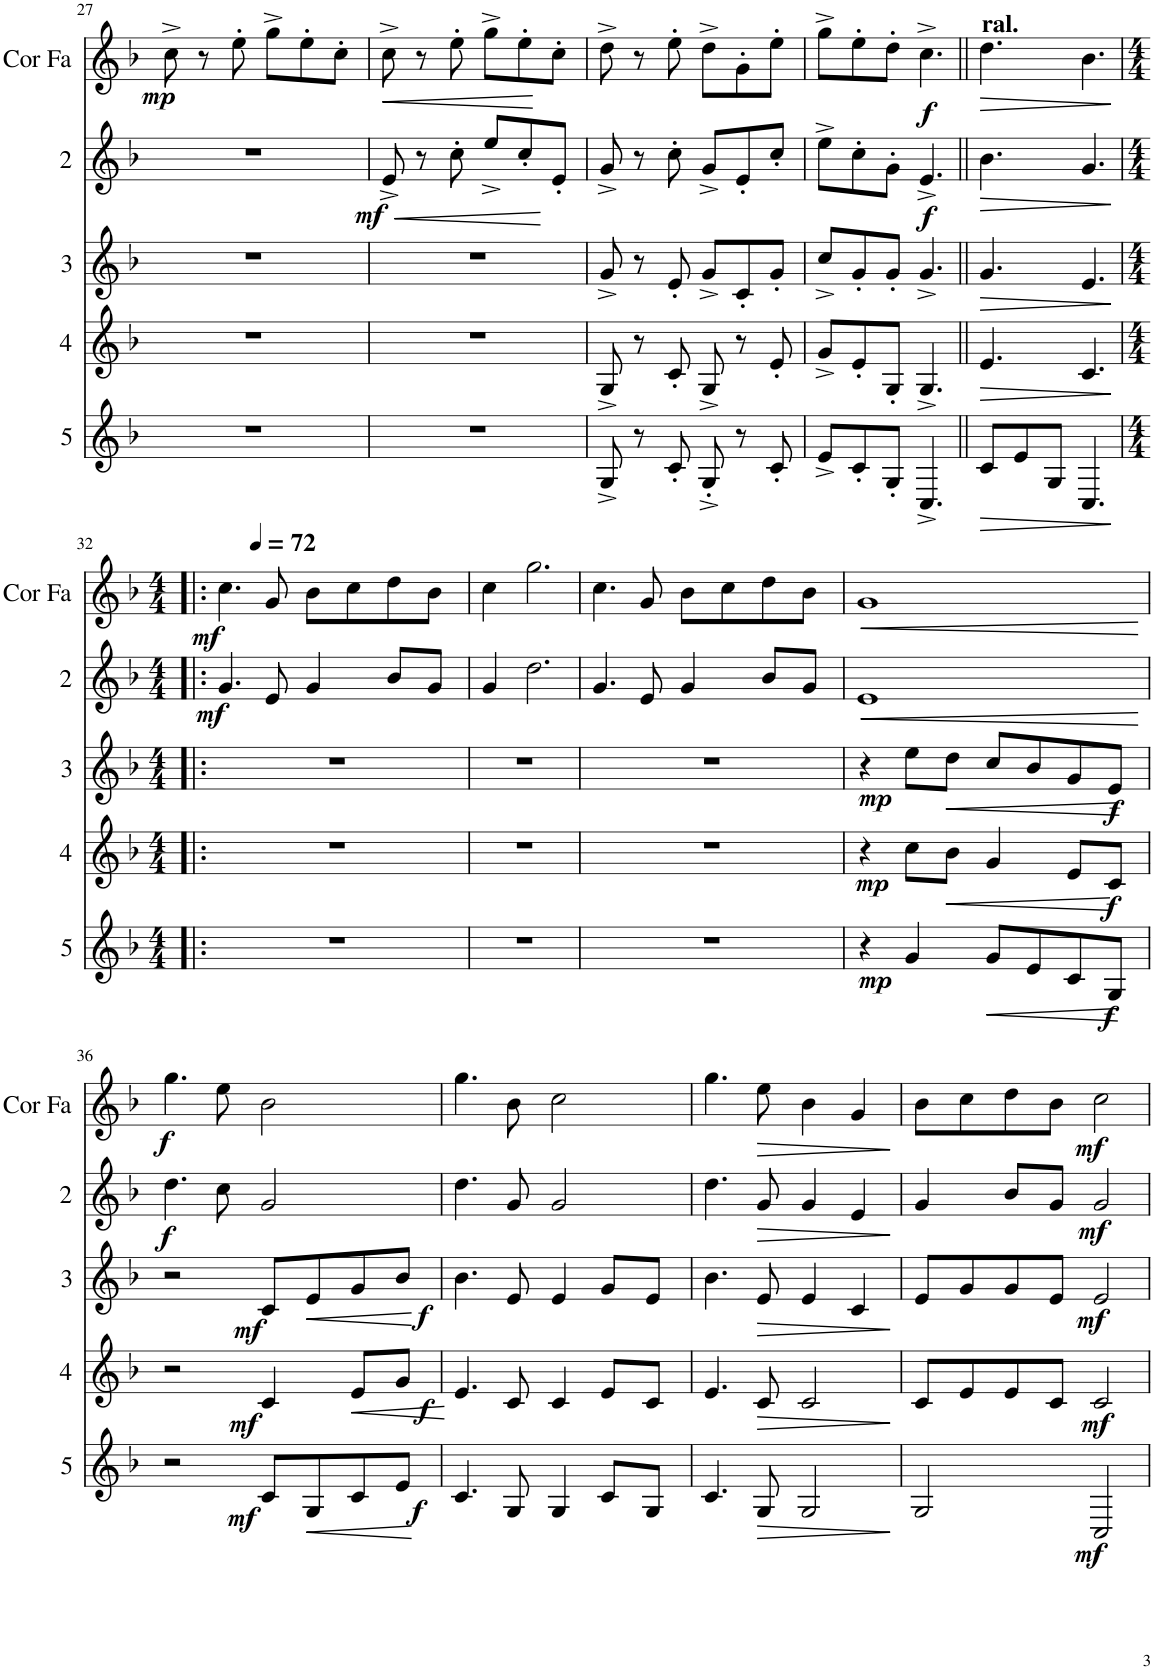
**kern	**dynam	**kern	**dynam	**kern	**dynam	**kern	**dynam	**kern	**dynam
*part5	*part5	*part4	*part4	*part3	*part3	*part2	*part2	*part1	*part1
*staff5	*staff5	*staff4	*staff4	*staff3	*staff3	*staff2	*staff2	*staff1	*staff1
*I"5	*	*I"4	*	*I"3	*	*I"2	*	*I"1	*
!!LO:PB:g=z
*clefG2	*	*clefG2	*	*clefG2	*	*clefG2	*	*clefG2	*
*Trd4c7	*	*Trd4c7	*	*Trd4c7	*	*Trd4c7	*	*Trd4c7	*
*k[b-]	*	*k[b-]	*	*k[b-]	*	*k[b-]	*	*k[b-]	*
*M6/8	*	*M6/8	*	*M6/8	*	*M6/8	*	*M6/8	*
=27	=27	=27	=27	=27	=27	=27	=27	=27	=27
!	!	!	!	!	!	!	!	!	!LO:DY:b
2.r	.	2.r	.	2.r	.	2.r	.	8cc^\	mp
.	.	.	.	.	.	.	.	8r	.
.	.	.	.	.	.	.	.	8ee'\	.
.	.	.	.	.	.	.	.	8gg^\L	.
.	.	.	.	.	.	.	.	8ee'\	.
.	.	.	.	.	.	.	.	8cc'\J	.
=28	=28	=28	=28	=28	=28	=28	=28	=28	=28
!	!	!	!	!	!	!	!LO:HP:b	!	!LO:HP:b
!	!	!	!	!	!	!	!LO:DY:n=1:b	!	!
2.r	.	2.r	.	2.r	.	8e^/	< mf	8cc^\	<
.	.	.	.	.	.	8r	.	8r	.
.	.	.	.	.	.	8cc'\	.	8ee'\	.
.	.	.	.	.	.	8ee^/L	.	8gg^\L	.
.	.	.	.	.	.	8cc'/	.	8ee'\	.
.	.	.	.	.	.	8e'/J	.	8cc'\J	.
.	.	.	.	.	.	.	[	.	[
=29	=29	=29	=29	=29	=29	=29	=29	=29	=29
8G^/	.	8G^/	.	8g^/	.	8g^/	.	8dd^\	.
8r	.	8r	.	8r	.	8r	.	8r	.
8c'/	.	8c'/	.	8e'/	.	8cc'\	.	8ee'\	.
8G'^/	.	8G^/	.	8g^/L	.	8g^/L	.	8dd^\L	.
8r	.	8r	.	8c'/	.	8e'/	.	8g'\	.
8c'/	.	8e'/	.	8g'/J	.	8cc'/J	.	8ee'\J	.
=30	=30	=30	=30	=30	=30	=30	=30	=30	=30
8e^/L	.	8g^/L	.	8cc^/L	.	8ee^\L	.	8gg^\L	.
8c'/	.	8e'/	.	8g'/	.	8cc'\	.	8ee'\	.
8G'/J	.	8G'/J	.	8g'/J	.	8g'\J	.	8dd'\J	.
!	!	!	!	!	!	!	!LO:DY:b	!	!LO:DY:b
4.C^/	.	4.G^/	.	4.g^/	.	4.e^/	f	4.cc^\	f
=31||	=31||	=31||	=31||	=31||	=31||	=31||	=31||	=31||	=31||
!	!	!	!	!	!	!	!	!LO:TX:a:B:t=ral.	!
!	!LO:HP:b	!	!LO:HP:b	!	!LO:HP:b	!	!LO:HP:b	!	!LO:HP:b
8c/L	>	4.e/	>	4.g/	>	4.b-\	>	4.dd\	>
8e/	.	.	.	.	.	.	.	.	.
8G/J	.	.	.	.	.	.	.	.	.
4.C/	.	4.c/	.	4.e/	.	4.g/	.	4.b-\	.
.	]	.	]	.	]	.	]	.	]
!!LO:LB:g=z
=32!|:	=32!|:	=32!|:	=32!|:	=32!|:	=32!|:	=32!|:	=32!|:	=32!|:	=32!|:
*M4/4	*	*M4/4	*	*M4/4	*	*M4/4	*	*M4/4	*
!	!	!	!	!	!	!	!LO:DY:b	!	!LO:DY:b
*	*	*	*	*	*	*	*	*^	*
1r	.	1r	.	1r	.	4.g/	mf	4.cc\	4ryy	mf
*	*	*	*	*	*	*	*	*MM72	*	*
.	.	.	.	.	.	.	.	.	2.ryy	.
.	.	.	.	.	.	8e/	.	8g/	.	.
.	.	.	.	.	.	4g/	.	8b-\L	.	.
.	.	.	.	.	.	.	.	8cc\	.	.
.	.	.	.	.	.	8b-/L	.	8dd\	.	.
.	.	.	.	.	.	8g/J	.	8b-\J	.	.
*	*	*	*	*	*	*	*	*v	*v	*
=33	=33	=33	=33	=33	=33	=33	=33	=33	=33
1r	.	1r	.	1r	.	4g/	.	4cc\	.
.	.	.	.	.	.	2.dd\	.	2.gg\	.
=34	=34	=34	=34	=34	=34	=34	=34	=34	=34
1r	.	1r	.	1r	.	4.g/	.	4.cc\	.
.	.	.	.	.	.	8e/	.	8g/	.
.	.	.	.	.	.	4g/	.	8b-\L	.
.	.	.	.	.	.	.	.	8cc\	.
.	.	.	.	.	.	8b-/L	.	8dd\	.
.	.	.	.	.	.	8g/J	.	8b-\J	.
=35	=35	=35	=35	=35	=35	=35	=35	=35	=35
!	!LO:DY:b	!	!LO:DY:b	!	!LO:DY:b	!	!LO:HP:b	!	!LO:HP:b
4r	mp	4r	mp	4r	mp	1e	<	1g	<
4g/	.	8cc\L	.	8ee\L	.	.	.	.	.
!	!	!	!LO:HP:b	!	!LO:HP:b	!	!	!	!
.	.	8b-\J	<	8dd\J	<	.	.	.	.
!	!LO:HP:b	!	!	!	!	!	!	!	!
8g/L	<	4g/	.	8cc/L	.	.	.	.	.
8e/	.	.	.	8b-/	.	.	.	.	.
8c/	.	8e/L	.	8g/	.	.	.	.	.
!	!LO:DY:b	!	!LO:DY:b	!	!LO:DY:b	!	!	!	!
8G/J	f	8c/J	f	8e/J	f	.	.	.	.
.	[	.	[	.	[	.	[	.	[
!!LO:LB:g=z
=36	=36	=36	=36	=36	=36	=36	=36	=36	=36
!	!	!	!	!	!	!	!LO:DY:b	!	!LO:DY:b
2r	.	2r	.	2r	.	4.dd\	f	4.gg\	f
.	.	.	.	.	.	8cc\	.	8ee\	.
!	!LO:DY:b	!	!LO:DY:b	!	!LO:DY:b	!	!	!	!
8c/L	mf	4c/	mf	8c/L	mf	2g/	.	2b-\	.
!	!LO:HP:b	!	!	!	!LO:HP:b	!	!	!	!
8G/	<	.	.	8e/	<	.	.	.	.
!	!	!	!LO:HP:b	!	!	!	!	!	!
8c/	.	8e/L	<	8g/	.	.	.	.	.
!	!LO:DY:b	!	!LO:DY:b	!	!LO:DY:b	!	!	!	!
8e/J	f	8g/J	f	8b-/J	f	.	.	.	.
.	[	.	[	.	[	.	.	.	.
=37	=37	=37	=37	=37	=37	=37	=37	=37	=37
4.c/	.	4.e/	.	4.b-\	.	4.dd\	.	4.gg\	.
8G/	.	8c/	.	8e/	.	8g/	.	8b-\	.
4G/	.	4c/	.	4e/	.	2g/	.	2cc\	.
8c/L	.	8e/L	.	8g/L	.	.	.	.	.
8G/J	.	8c/J	.	8e/J	.	.	.	.	.
=38	=38	=38	=38	=38	=38	=38	=38	=38	=38
4.c/	.	4.e/	.	4.b-\	.	4.dd\	.	4.gg\	.
!	!LO:HP:b	!	!LO:HP:b	!	!LO:HP:b	!	!LO:HP:b	!	!LO:HP:b
8G/	>	8c/	>	8e/	>	8g/	>	8ee\	>
2G/	.	2c/	.	4e/	.	4g/	.	4b-\	.
.	.	.	.	4c/	.	4e/	.	4g/	.
.	]	.	]	.	]	.	]	.	]
=39	=39	=39	=39	=39	=39	=39	=39	=39	=39
2G/	.	8c/L	.	8e/L	.	4g/	.	8b-\L	.
.	.	8e/	.	8g/	.	.	.	8cc\	.
.	.	8e/	.	8g/	.	8b-/L	.	8dd\	.
.	.	8c/J	.	8e/J	.	8g/J	.	8b-\J	.
!	!LO:DY:b	!	!LO:DY:b	!	!LO:DY:b	!	!LO:DY:b	!	!LO:DY:b
2C/	mf	2c/	mf	2e/	mf	2g/	mf	2cc\	mf
=	=	=	=	=	=	=	=	=	=
*-	*-	*-	*-	*-	*-	*-	*-	*-	*-
